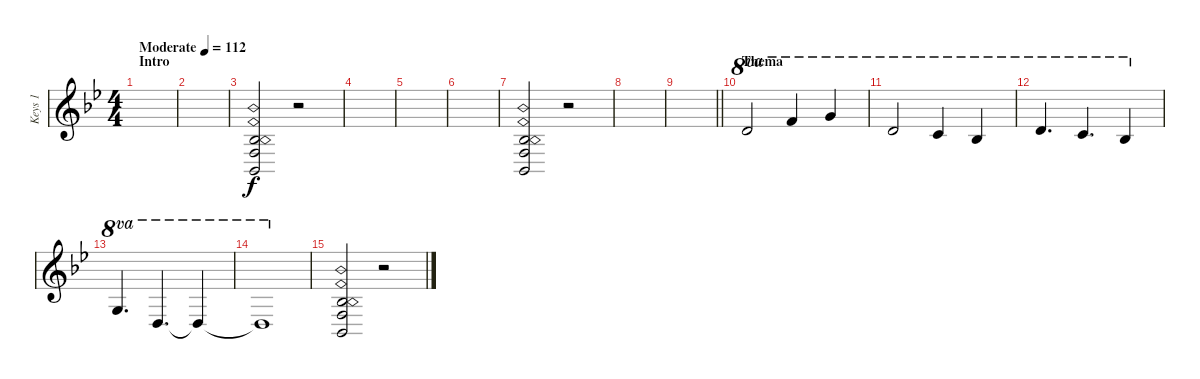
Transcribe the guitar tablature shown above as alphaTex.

\track ("Keys 1" "Keys 1") {instrument flute}
\staff {score}
\tuning (E4 B3 G3 D3 A2 E2) {hide}
\ts (4 4)
\section ("" "Intro ")
\tempo (112 "Moderate")
\clef g2
\ks bb
|
|
(8.4{ph 12} 8.5{ph 12} 6.6{ah 12}).2{volume 16 instrument fx5brightness} r.2 |
|
|
|
(8.4{ph 12} 8.5{ph 12} 6.6{ah 12}).2{volume 16 instrument fx5brightness} r.2 |
|
\barLineRight lightlight
|
\section ("" "Thema")
15.2.2{ot 8va volume 13 instrument flute} 13.1.4{ot 8va} 15.1.4{ot 8va} |
15.2.2{ot 8va} 13.2.4{ot 8va} 15.3.4{ot 8va} |
15.2.4{d ot 8va} 13.2.4{d ot 8va} 15.3.4{ot 8va} |
12.3.4{d ot 8va} 12.4.4{d ot 8va} 12.4{t}.4{ot 8va} |
12.4{t}.1{ot 8va} |
(8.4{ph 12} 8.5{ph 12} 6.6{ah 12}).2{volume 16 instrument fx5brightness} r.2
